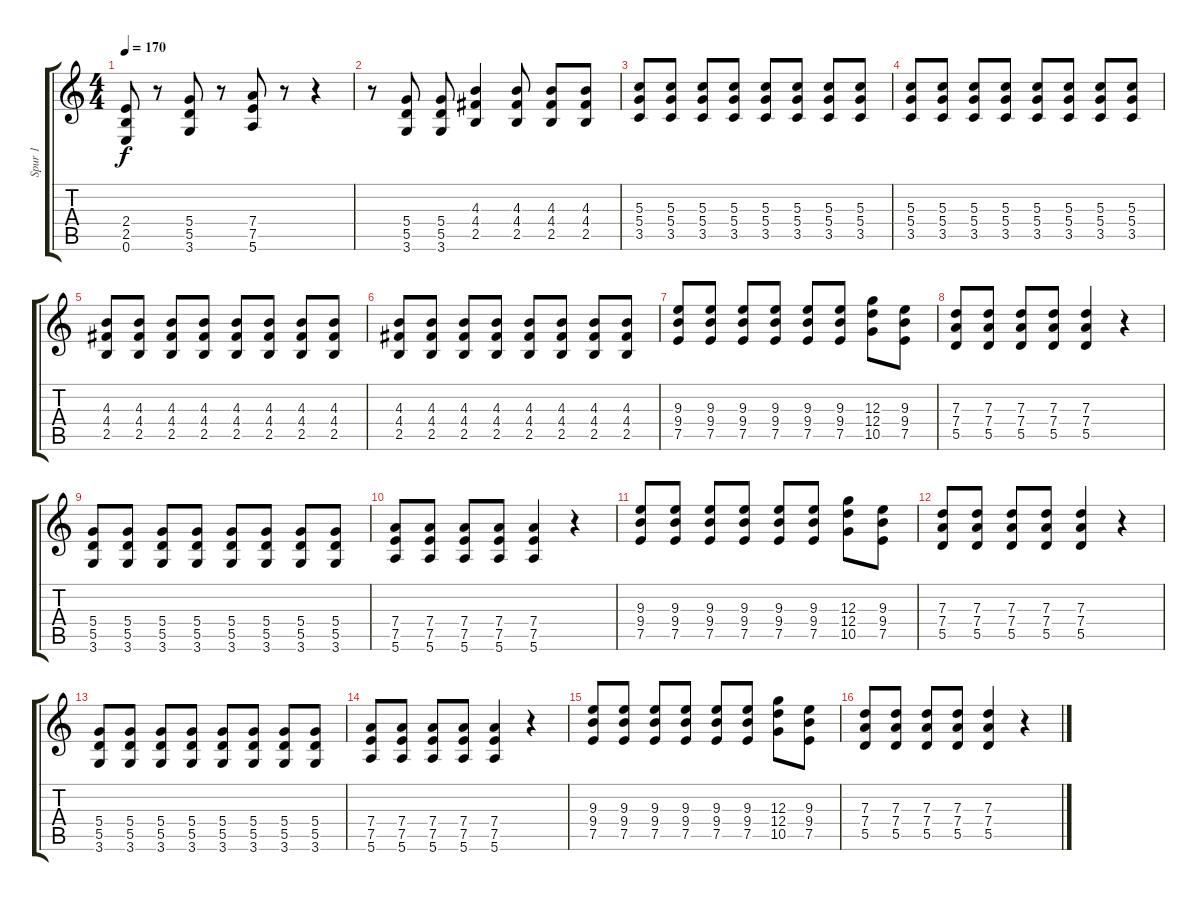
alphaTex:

\track ("Spur 1" "Spur 1") {instrument overdrivenguitar}
\staff {score tabs}
\tuning (E4 B3 G3 D3 A2 E2) {hide}
\ts (4 4)
\tempo 170
\clef g2
\ks c
(2.4 2.5 0.6).8{dy f} r.8 (5.4 5.5 3.6).8 r.8 (7.4 7.5 5.6).8 r.8 r.4 |
r.8 (5.4 5.5 3.6).8 (5.4 5.5 3.6).8 (4.3 4.4 2.5).4 (4.3 4.4 2.5).8 (4.3 4.4 2.5).8 (4.3 4.4 2.5).8 |
(5.3 5.4 3.5).8 (5.3 5.4 3.5).8 (5.3 5.4 3.5).8 (5.3 5.4 3.5).8 (5.3 5.4 3.5).8 (5.3 5.4 3.5).8 (5.3 5.4 3.5).8 (5.3 5.4 3.5).8 |
(5.3 5.4 3.5).8 (5.3 5.4 3.5).8 (5.3 5.4 3.5).8 (5.3 5.4 3.5).8 (5.3 5.4 3.5).8 (5.3 5.4 3.5).8 (5.3 5.4 3.5).8 (5.3 5.4 3.5).8 |
(4.3 4.4 2.5).8 (4.3 4.4 2.5).8 (4.3 4.4 2.5).8 (4.3 4.4 2.5).8 (4.3 4.4 2.5).8 (4.3 4.4 2.5).8 (4.3 4.4 2.5).8 (4.3 4.4 2.5).8 |
(4.3 4.4 2.5).8 (4.3 4.4 2.5).8 (4.3 4.4 2.5).8 (4.3 4.4 2.5).8 (4.3 4.4 2.5).8 (4.3 4.4 2.5).8 (4.3 4.4 2.5).8 (4.3 4.4 2.5).8 |
(9.3 9.4 7.5).8 (9.3 9.4 7.5).8 (9.3 9.4 7.5).8 (9.3 9.4 7.5).8 (9.3 9.4 7.5).8 (9.3 9.4 7.5).8 (12.3 12.4 10.5).8 (9.3 9.4 7.5).8 |
(7.3 7.4 5.5).8 (7.3 7.4 5.5).8 (7.3 7.4 5.5).8 (7.3 7.4 5.5).8 (7.3 7.4 5.5).4 r.4 |
(5.4 5.5 3.6).8 (5.4 5.5 3.6).8 (5.4 5.5 3.6).8 (5.4 5.5 3.6).8 (5.4 5.5 3.6).8 (5.4 5.5 3.6).8 (5.4 5.5 3.6).8 (5.4 5.5 3.6).8 |
(7.4 7.5 5.6).8 (7.4 7.5 5.6).8 (7.4 7.5 5.6).8 (7.4 7.5 5.6).8 (7.4 7.5 5.6).4 r.4 |
(9.3 9.4 7.5).8 (9.3 9.4 7.5).8 (9.3 9.4 7.5).8 (9.3 9.4 7.5).8 (9.3 9.4 7.5).8 (9.3 9.4 7.5).8 (12.3 12.4 10.5).8 (9.3 9.4 7.5).8 |
(7.3 7.4 5.5).8 (7.3 7.4 5.5).8 (7.3 7.4 5.5).8 (7.3 7.4 5.5).8 (7.3 7.4 5.5).4 r.4 |
(5.4 5.5 3.6).8 (5.4 5.5 3.6).8 (5.4 5.5 3.6).8 (5.4 5.5 3.6).8 (5.4 5.5 3.6).8 (5.4 5.5 3.6).8 (5.4 5.5 3.6).8 (5.4 5.5 3.6).8 |
(7.4 7.5 5.6).8 (7.4 7.5 5.6).8 (7.4 7.5 5.6).8 (7.4 7.5 5.6).8 (7.4 7.5 5.6).4 r.4 |
(9.3 9.4 7.5).8 (9.3 9.4 7.5).8 (9.3 9.4 7.5).8 (9.3 9.4 7.5).8 (9.3 9.4 7.5).8 (9.3 9.4 7.5).8 (12.3 12.4 10.5).8 (9.3 9.4 7.5).8 |
(7.3 7.4 5.5).8 (7.3 7.4 5.5).8 (7.3 7.4 5.5).8 (7.3 7.4 5.5).8 (7.3 7.4 5.5).4 r.4
